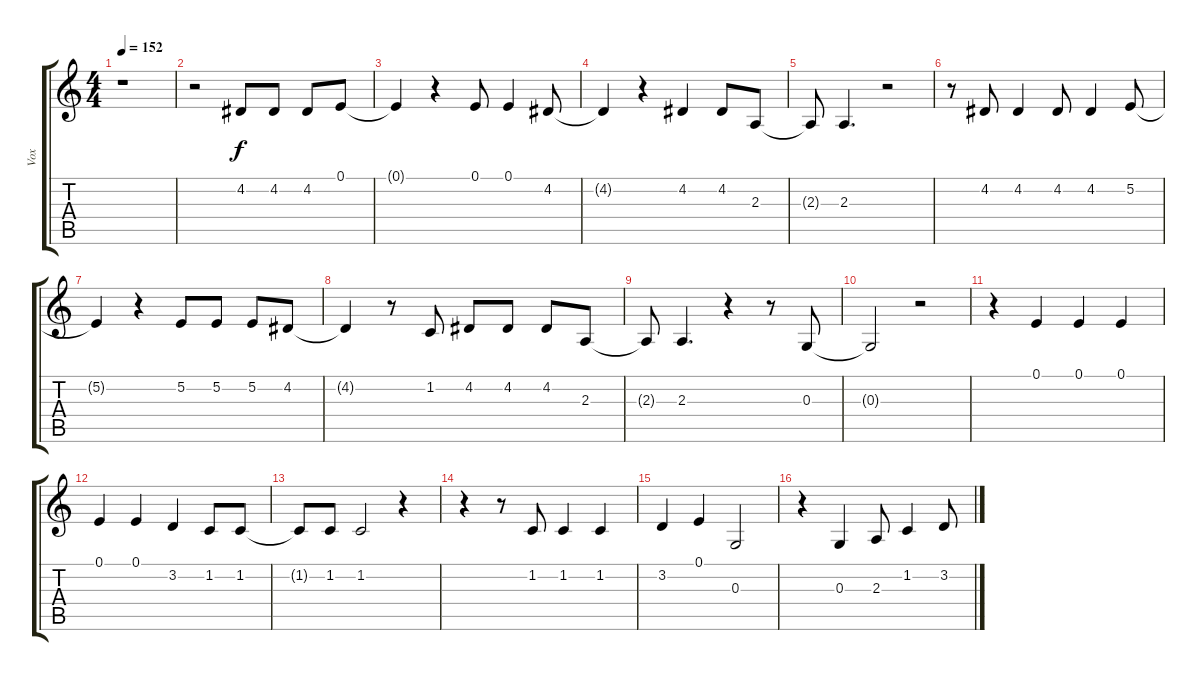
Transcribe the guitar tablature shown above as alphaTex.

\track ("Vox" "Vox") {instrument tenorsax}
\staff {score tabs}
\tuning (E4 B3 G3 D3 A2 E2) {hide}
\ts (4 4)
\tempo 152
\clef g2
\ks c
r.1{dy f} |
r.2 4.2.8 4.2.8 4.2.8 0.1.8 |
0.1{t}.4 r.4 0.1.8 0.1.4 4.2.8 |
4.2{t}.4 r.4 4.2.4 4.2.8 2.3.8 |
2.3{t}.8 2.3.4{d} r.2 |
r.8 4.2.8 4.2.4 4.2.8 4.2.4 5.2.8 |
5.2{t}.4 r.4 5.2.8 5.2.8 5.2.8 4.2.8 |
4.2{t}.4 r.8 1.2.8 4.2.8 4.2.8 4.2.8 2.3.8 |
2.3{t}.8 2.3.4{d} r.4 r.8 0.3.8 |
0.3{t}.2 r.2 |
r.4 0.1.4 0.1.4 0.1.4 |
0.1.4 0.1.4 3.2.4 1.2.8 1.2.8 |
1.2{t}.8 1.2.8 1.2.2 r.4 |
r.4 r.8 1.2.8 1.2.4 1.2.4 |
3.2.4 0.1.4 0.3.2 |
r.4 0.3.4 2.3.8 1.2.4 3.2.8
